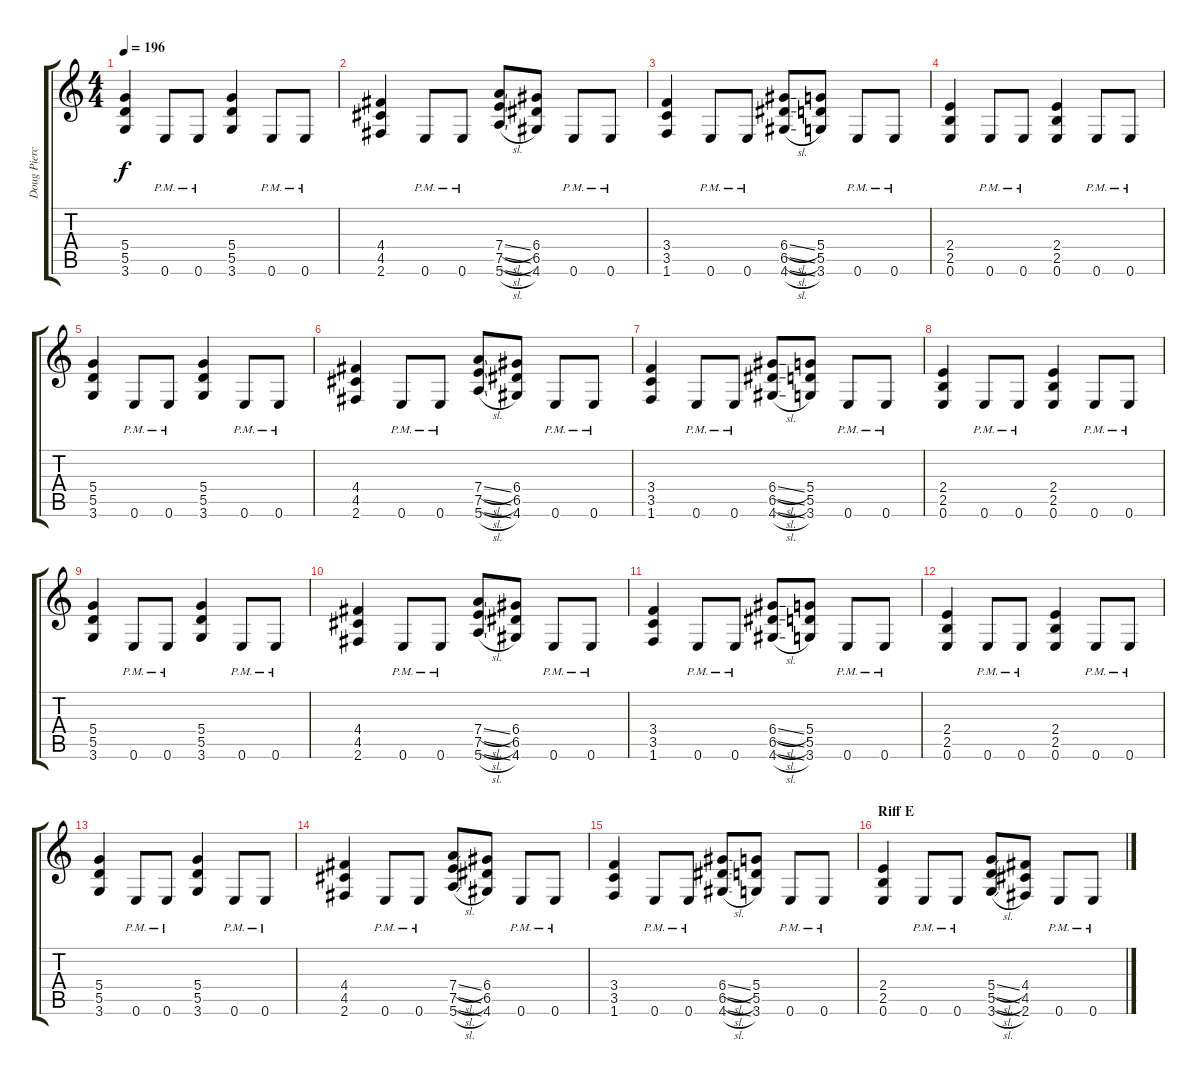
\track ("Doug Piercy" "Doug Pierc") {instrument distortionguitar}
\staff {score tabs}
\tuning (E4 B3 G3 D3 A2 E2) {hide}
\ts (4 4)
\tempo 196
\clef g2
\ks c
(5.4 5.5 3.6).4{dy f} 0.6{pm}.8 0.6{pm}.8 (5.4 5.5 3.6).4 0.6{pm}.8 0.6{pm}.8 |
(4.4 4.5 2.6).4 0.6{pm}.8 0.6{pm}.8 (7.4{sl} 7.5{sl} 5.6{sl}).8 (6.4 6.5 4.6).8 0.6{pm}.8 0.6{pm}.8 |
(3.4 3.5 1.6).4 0.6{pm}.8 0.6{pm}.8 (6.4{sl} 6.5{sl} 4.6{sl}).8 (5.4 5.5 3.6).8 0.6{pm}.8 0.6{pm}.8 |
(2.4 2.5 0.6).4 0.6{pm}.8 0.6{pm}.8 (2.4 2.5 0.6).4 0.6{pm}.8 0.6{pm}.8 |
(5.4 5.5 3.6).4 0.6{pm}.8 0.6{pm}.8 (5.4 5.5 3.6).4 0.6{pm}.8 0.6{pm}.8 |
(4.4 4.5 2.6).4 0.6{pm}.8 0.6{pm}.8 (7.4{sl} 7.5{sl} 5.6{sl}).8 (6.4 6.5 4.6).8 0.6{pm}.8 0.6{pm}.8 |
(3.4 3.5 1.6).4 0.6{pm}.8 0.6{pm}.8 (6.4{sl} 6.5{sl} 4.6{sl}).8 (5.4 5.5 3.6).8 0.6{pm}.8 0.6{pm}.8 |
(2.4 2.5 0.6).4 0.6{pm}.8 0.6{pm}.8 (2.4 2.5 0.6).4 0.6{pm}.8 0.6{pm}.8 |
(5.4 5.5 3.6).4 0.6{pm}.8 0.6{pm}.8 (5.4 5.5 3.6).4 0.6{pm}.8 0.6{pm}.8 |
(4.4 4.5 2.6).4 0.6{pm}.8 0.6{pm}.8 (7.4{sl} 7.5{sl} 5.6{sl}).8 (6.4 6.5 4.6).8 0.6{pm}.8 0.6{pm}.8 |
(3.4 3.5 1.6).4 0.6{pm}.8 0.6{pm}.8 (6.4{sl} 6.5{sl} 4.6{sl}).8 (5.4 5.5 3.6).8 0.6{pm}.8 0.6{pm}.8 |
(2.4 2.5 0.6).4 0.6{pm}.8 0.6{pm}.8 (2.4 2.5 0.6).4 0.6{pm}.8 0.6{pm}.8 |
(5.4 5.5 3.6).4 0.6{pm}.8 0.6{pm}.8 (5.4 5.5 3.6).4 0.6{pm}.8 0.6{pm}.8 |
(4.4 4.5 2.6).4 0.6{pm}.8 0.6{pm}.8 (7.4{sl} 7.5{sl} 5.6{sl}).8 (6.4 6.5 4.6).8 0.6{pm}.8 0.6{pm}.8 |
(3.4 3.5 1.6).4 0.6{pm}.8 0.6{pm}.8 (6.4{sl} 6.5{sl} 4.6{sl}).8 (5.4 5.5 3.6).8 0.6{pm}.8 0.6{pm}.8 |
\section ("" "Riff E")
(2.4 2.5 0.6).4{volume 14 balance 4} 0.6{pm}.8 0.6{pm}.8 (5.4{sl} 5.5{sl} 3.6{sl}).8 (4.4 4.5 2.6).8 0.6{pm}.8 0.6{pm}.8
